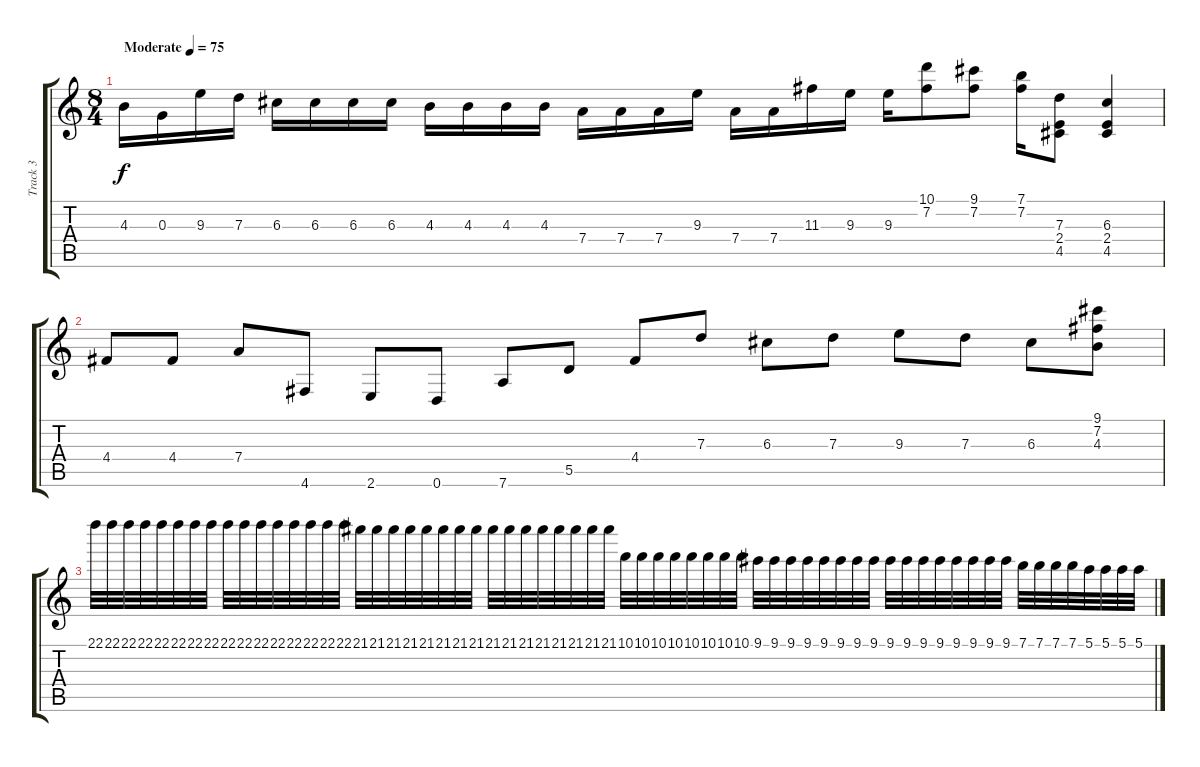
\track ("Track 3" "Track 3") {instrument acousticguitarsteel}
\staff {score tabs}
\tuning (E4 B3 G3 D3 A2 D2) {hide}
\ts (8 4)
\tempo (75 "Moderate")
\clef g2
\ks c
4.3.16{dy f instrument acousticguitarsteel} 0.3.16 9.3.16 7.3.16 6.3.16 6.3.16 6.3.16 6.3.16 4.3.16 4.3.16 4.3.16 4.3.16 7.4.16 7.4.16 7.4.16 9.3.16 7.4.16 7.4.16 11.3.16 9.3.16 9.3.16 (10.1 7.2).8 (9.1 7.2).8 (7.1 7.2).16 (7.3 2.4 4.5).8 (6.3 2.4 4.5).4 |
4.4.8 4.4.8 7.4.8 4.6.8 2.6.8 0.6.8 7.6.8 5.5.8 4.4.8 7.3.8 6.3.8 7.3.8 9.3.8 7.3.8 6.3.8 (9.1 7.2 4.3).8 |
22.1.32 22.1.32 22.1.32 22.1.32 22.1.32 22.1.32 22.1.32 22.1.32 22.1.32 22.1.32 22.1.32 22.1.32 22.1.32 22.1.32 22.1.32 22.1.32 21.1.32 21.1.32 21.1.32 21.1.32 21.1.32 21.1.32 21.1.32 21.1.32 21.1.32 21.1.32 21.1.32 21.1.32 21.1.32 21.1.32 21.1.32 21.1.32 10.1.32 10.1.32 10.1.32 10.1.32 10.1.32 10.1.32 10.1.32 10.1.32 9.1.32 9.1.32 9.1.32 9.1.32 9.1.32 9.1.32 9.1.32 9.1.32 9.1.32 9.1.32 9.1.32 9.1.32 9.1.32 9.1.32 9.1.32 9.1.32 7.1.32 7.1.32 7.1.32 7.1.32 5.1.32 5.1.32 5.1.32 5.1.32
